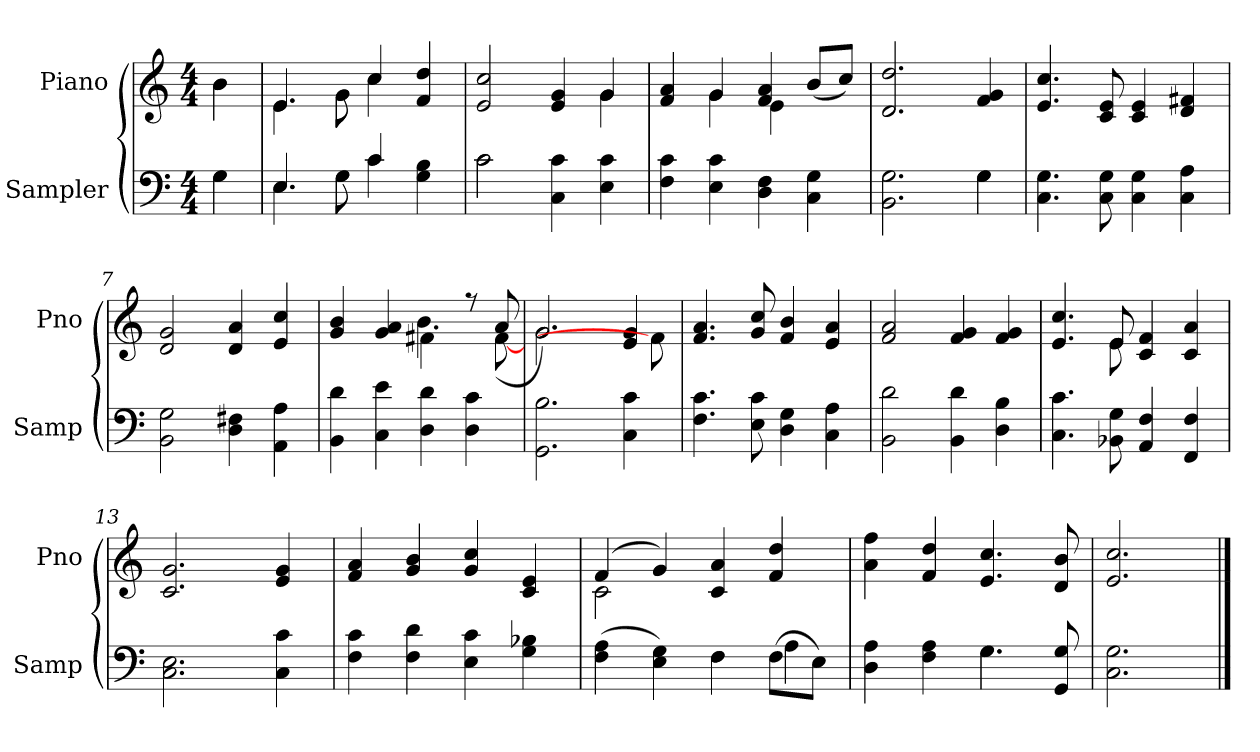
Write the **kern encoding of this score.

**kern	**kern
*part2	*part1
*staff2	*staff1
*I"Sampler	*I"Piano
*I'Samp	*I'Pno
*clefF4	*clefG2
*M4/4	*M4/4
=1	=1
*^	*^
4G\	4G	4b\	4b
=2	=2	=2	=2
4.E/	4.E	4.e/	4.e
8G\	8G	8g\	8g
4c/	4c	4cc/	4cc
4G 4B	4ryy	4f/ 4dd/	4ryy
=3	=3	=3	=3
2c\	2c	2e/ 2cc/	2.ryy
4C 4c	2ryy	4e/ 4g/	.
4E 4c	.	4g/	4g
*v	*v	*	*
=4	=4	=4
4F 4c	4f 4a	4ryy
4E 4c	4g/	4g
4D 4F	4f 4a	4e
4C 4G	(8b/L	4ryy
.	8cc/J)	.
*	*v	*v
=5	=5
*^	*
2.BB 2.G	2.ryy	2.d 2.dd
4G\	4G	4f 4g
*v	*v	*
=6	=6
4.C 4.G	4.e 4.cc
8C 8G	8c 8e
4C 4G	4c 4e
4C 4A	4d 4f#X
=7	=7
2BB 2G	2d 2g
4D 4F#X	4d 4a
4AA 4A	4e 4cc
=8	=8
*	*^
4BB 4d	4g 4b	2ryy
4C 4e	4g 4a	.
4D 4d	4f#X\	4.b
4D 4c	8r	.
.	8a/	([8f#
=9	=9	=9
2.GG 2.B	2.g/)	2.g
4C 4c	4e 4g	8f#]
.	.	8ryy
*	*v	*v
=10	=10
4.F 4.c	4.f 4.a
8E 8c	8g 8cc
4D 4G	4f 4b
4C 4A	4e 4a
=11	=11
2BB 2d	2f 2a
4BB 4d	4f 4g
4D 4B	4f 4g
=12	=12
*	*^
4.C 4.c	4.e 4.cc	4.ryy
8BB-X 8G	8e/	8e
4AA 4F	4c 4f	2ryy
4FF 4F	4c 4a	.
*	*v	*v
=13	=13
2.C 2.E	2.c 2.g
4C 4c	4e 4g
=14	=14
4F 4c	4f 4a
4F 4d	4g 4b
4E 4c	4g 4cc
4G 4B-X	4c 4e
=15	=15
*^	*^
(4F 4A	2ryy	(4f/	2c
4E 4G)	.	4g/)	.
4F\	4F	4c 4a	2ryy
(8F\L	4A	4f 4dd	.
8E\J)	.	.	.
*	*	*v	*v
=16	=16	=16
4D 4A	2ryy	4a 4ff
4F 4A	.	4f 4dd
4.G\	4.G	4.e 4.cc
8GG 8G	8ryy	8d 8b
*v	*v	*
=17	=17
2.C 2.G	2.e 2.cc
==	==
*-	*-
